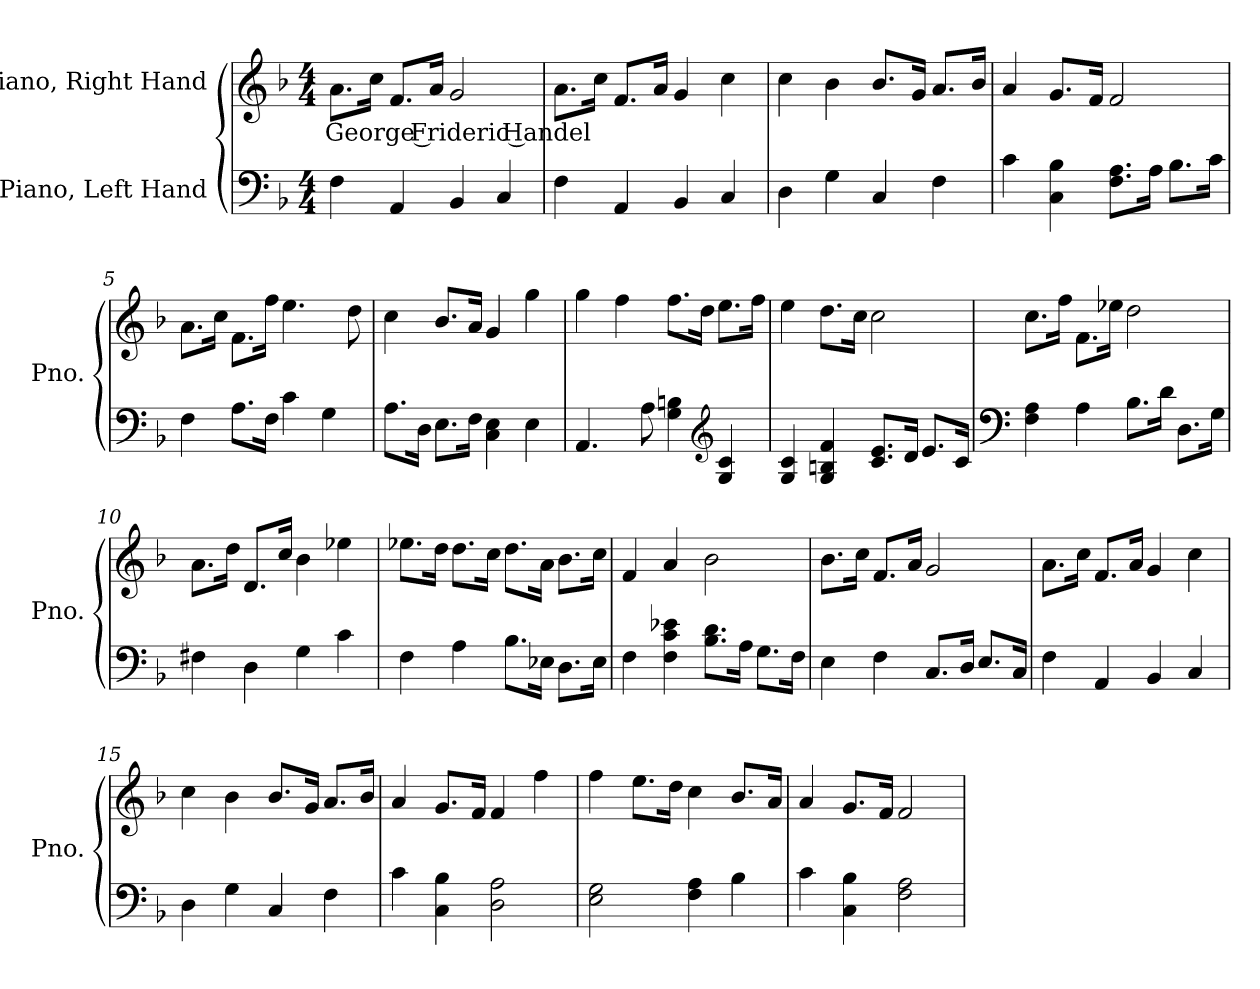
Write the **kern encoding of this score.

**kern	**kern	**text
*part2	*part1	*part1
*staff2	*staff1	*staff1
*I"Piano, Left Hand	*I"Piano, Right Hand	*
*I'Pno.	*I'Pno.	*
*clefF4	*clefG2	*
*k[b-]	*k[b-]	*
*M4/4	*M4/4	*
*MM100	*MM100	*
=1	=1	=1
!	!	!LO:LY:b
4F\	8.a\L	George Frideric Handel
.	16cc\Jk	.
4AA/	8.f/L	.
.	16a/Jk	.
4BB-/	2g/	.
4C/	.	.
=2	=2	=2
4F\	8.a\L	.
.	16cc\Jk	.
4AA/	8.f/L	.
.	16a/Jk	.
4BB-/	4g/	.
4C/	4cc\	.
=3	=3	=3
4D\	4cc\	.
4G\	4b-\	.
4C/	8.b-/L	.
.	16g/Jk	.
4F\	8.a/L	.
.	16b-/Jk	.
!!LO:LB:g=z
=4	=4	=4
4c\	4a/	.
4C\ 4B-\	8.g/L	.
.	16f/Jk	.
8.F\ 8.A\L	2f/	.
16A\Jk	.	.
8.B-\L	.	.
16c\Jk	.	.
=5	=5	=5
4F\	8.a\L	.
.	16cc\Jk	.
8.A\L	8.f\L	.
16F\Jk	16ff\Jk	.
4c\	4.ee\	.
4G\	.	.
.	8dd\	.
=6	=6	=6
8.A\L	4cc\	.
16D\Jk	.	.
8.E\L	8.b-/L	.
16F\Jk	16a/Jk	.
4C\ 4E\	4g/	.
4E\	4gg\	.
=7	=7	=7
4.AA/	4gg\	.
.	4ff\	.
8A\	.	.
4G\ 4Bn\	8.ff\L	.
.	16dd\Jk	.
*clefG2	*	*
4G/ 4c/	8.ee\L	.
.	16ff\Jk	.
=8	=8	=8
4G/ 4c/	4ee\	.
4G/ 4Bn/ 4f/	8.dd\L	.
.	16cc\Jk	.
8.c/ 8.e/L	2cc\	.
16d/Jk	.	.
8.e/L	.	.
16c/Jk	.	.
!!LO:LB:g=z
=9	=9	=9
*clefF4	*	*
4F\ 4A\	8.cc\L	.
.	16ff\Jk	.
4A\	8.f\L	.
.	16ee-X\Jk	.
8.B-\L	2dd\	.
16d\Jk	.	.
8.D\L	.	.
16G\Jk	.	.
=10	=10	=10
4F#X\	8.a\L	.
.	16dd\Jk	.
4D\	8.d/L	.
.	16cc/Jk	.
4G\	4b-\	.
4c\	4ee-X\	.
=11	=11	=11
4F\	8.ee-X\L	.
.	16dd\Jk	.
4A\	8.dd\L	.
.	16cc\Jk	.
8.B-\L	8.dd\L	.
16E-X\Jk	16a\Jk	.
8.D\L	8.b-\L	.
16E-\Jk	16cc\Jk	.
=12	=12	=12
4F\	4f/	.
4F\ 4c\ 4e-X\	4a/	.
8.B-\ 8.d\L	2b-\	.
16A\Jk	.	.
8.G\L	.	.
16F\Jk	.	.
!!LO:LB:g=z
=13	=13	=13
4E\	8.b-\L	.
.	16cc\Jk	.
4F\	8.f/L	.
.	16a/Jk	.
8.C/L	2g/	.
16D/Jk	.	.
8.E/L	.	.
16C/Jk	.	.
=14	=14	=14
4F\	8.a\L	.
.	16cc\Jk	.
4AA/	8.f/L	.
.	16a/Jk	.
4BB-/	4g/	.
4C/	4cc\	.
=15	=15	=15
4D\	4cc\	.
4G\	4b-\	.
4C/	8.b-/L	.
.	16g/Jk	.
4F\	8.a/L	.
.	16b-/Jk	.
=16	=16	=16
4c\	4a/	.
4C\ 4B-\	8.g/L	.
.	16f/Jk	.
2D\ 2A\	4f/	.
.	4ff\	.
=17	=17	=17
2E\ 2G\	4ff\	.
.	8.ee\L	.
.	16dd\Jk	.
4F\ 4A\	4cc\	.
4B-\	8.b-/L	.
.	16a/Jk	.
!!LO:LB:g=z
=18	=18	=18
4c\	4a/	.
4C\ 4B-\	8.g/L	.
.	16f/Jk	.
2F\ 2A\	2f/	.
=	=	=
*-	*-	*-
